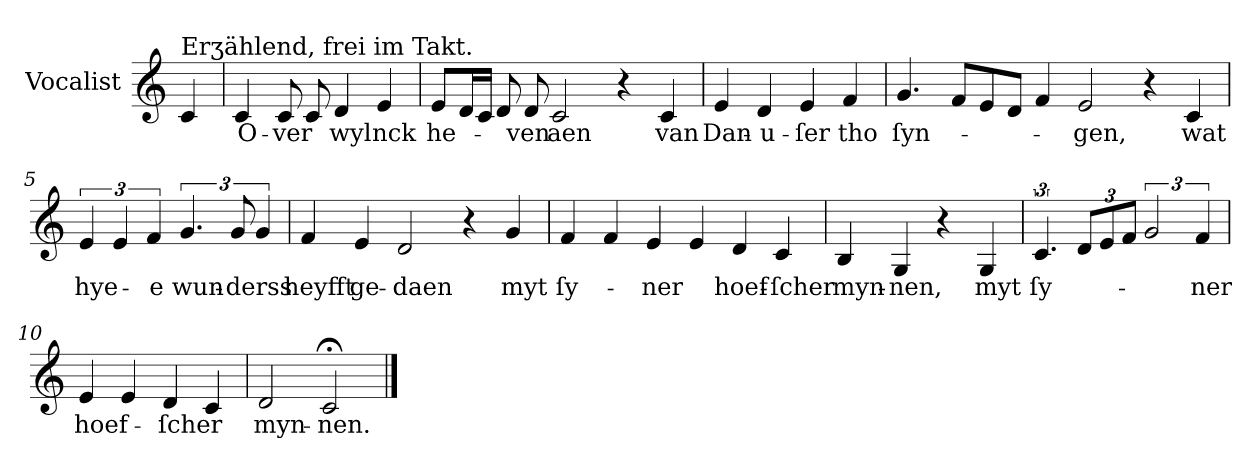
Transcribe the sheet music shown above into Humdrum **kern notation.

**kern	**text
*part1	*part1
*staff1	*staff1
*I"Vocalist	*
*k[]	*
*C:	*
=	=
!LO:TX:a:t=Erʒählend, frei im Takt.	!
4c	.
=1	=1
4c	O-
8c	-ver
8c	.
4d	wyl
4e	nck
=2	=2
8eL	he-
16dL	.
16cJJ	.
8d	.
8d	-ven
2c	aen
4r	.
4c	van
=3	=3
4e	Dan-
4d	-u-
4e	-ſer
4f	tho
=4	=4
4.g	ſyn-
8fL	.
8e	.
8dJ	.
4f	.
2e	-gen,
4r	.
4c	wat
=5	=5
6e	hye-
6e	.
6f	-e
6.g	wun-
12g	-derss
6g	.
=6	=6
4f	heyfft
4e	ge-
2d	-daen
4r	.
4g	myt
=7	=7
4f	ſy-
4f	.
4e	-ner
4e	.
4d	hoef-
4c	-ſcher
=8	=8
4B	myn-
4G	-nen,
4r	.
4G	myt
=9	=9
6.c	ſy-
12dL	.
12e	.
12fJ	.
3g	.
6f	-ner
=10	=10
4e	hoef-
4e	.
4d	-ſcher
4c	.
=11	=11
2d	myn-
2c;<	-nen.
==	==
*-	*-
